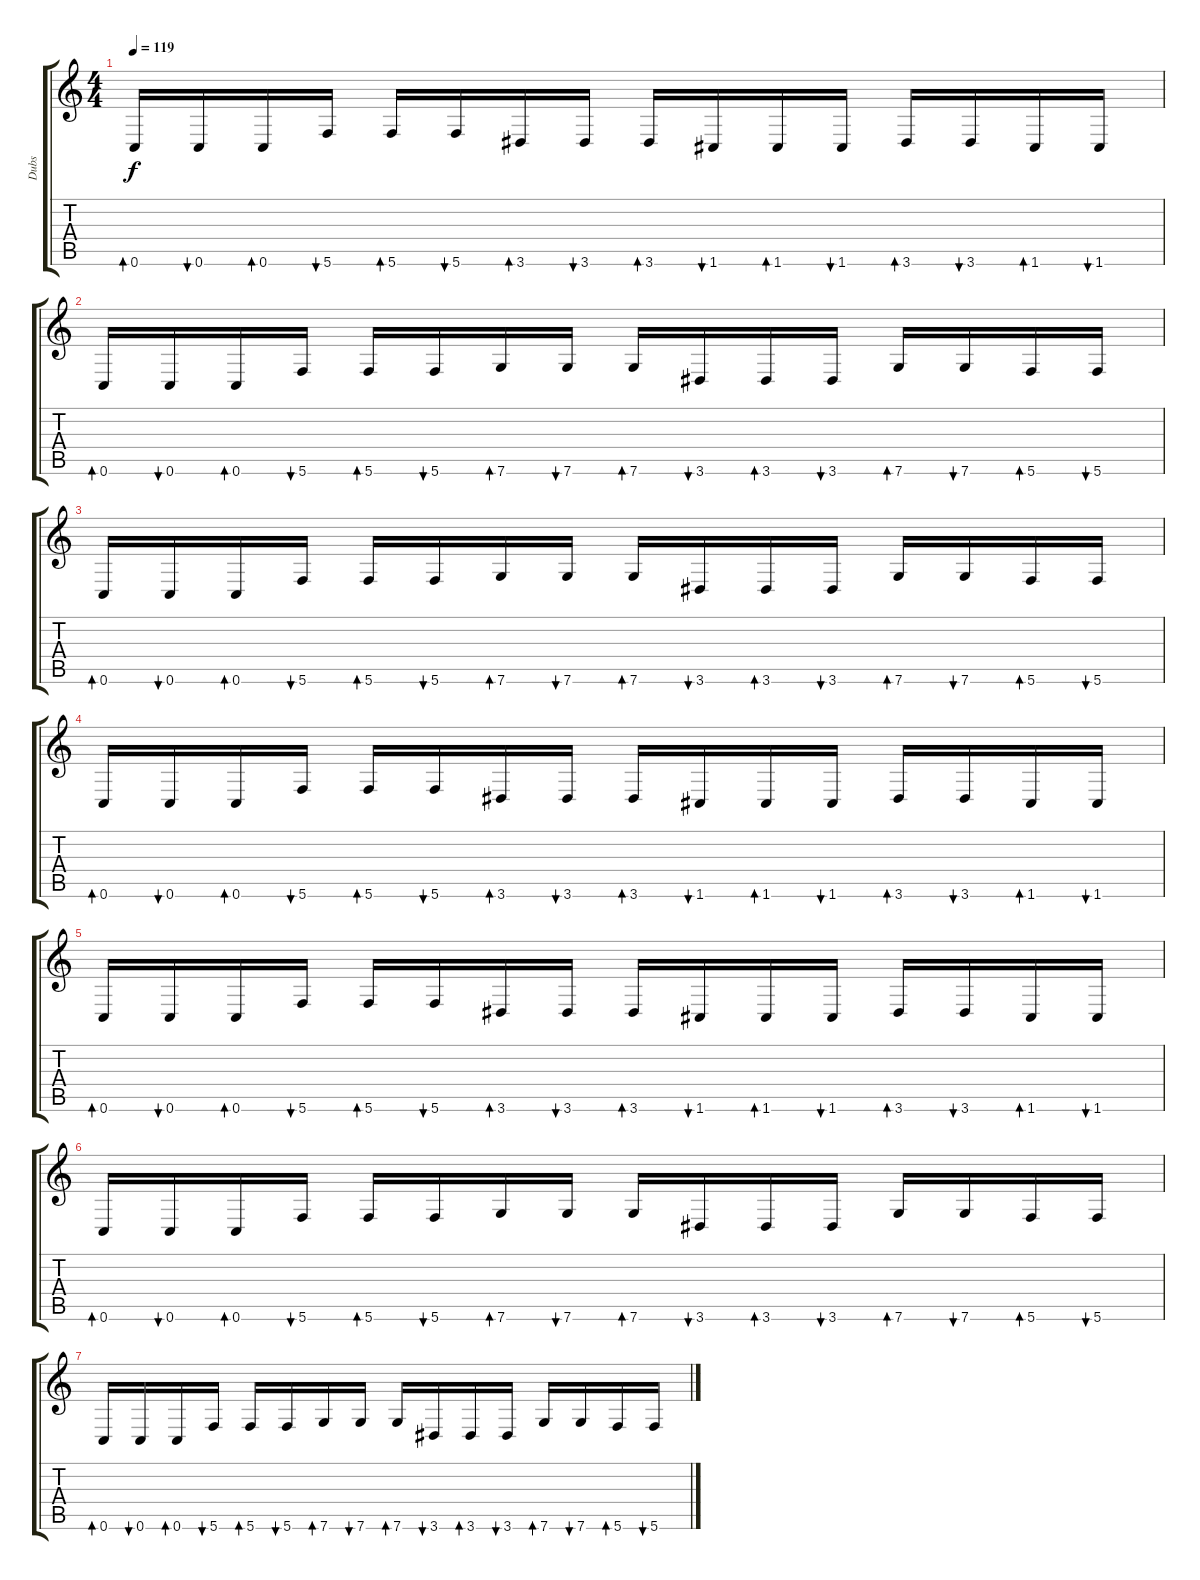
\track ("Dubs" "Dubs") {instrument overdrivenguitar}
\staff {score tabs}
\tuning (D4 A3 F3 C3 G2 C2) {hide}
\ts (4 4)
\tempo 119
\clef g2
\ks c
0.6.16{bd 120 dy f} 0.6.16{bu 120} 0.6.16{bd 120} 5.6.16{bu 120} 5.6.16{bd 120} 5.6.16{bu 120} 3.6.16{bd 120} 3.6.16{bu 120} 3.6.16{bd 120} 1.6.16{bu 120} 1.6.16{bd 120} 1.6.16{bu 120} 3.6.16{bd 120} 3.6.16{bu 120} 1.6.16{bd 120} 1.6.16{bu 120} |
0.6.16{bd 120} 0.6.16{bu 120} 0.6.16{bd 120} 5.6.16{bu 120} 5.6.16{bd 120} 5.6.16{bu 120} 7.6.16{bd 120} 7.6.16{bu 120} 7.6.16{bd 120} 3.6.16{bu 120} 3.6.16{bd 120} 3.6.16{bu 120} 7.6.16{bd 120} 7.6.16{bu 120} 5.6.16{bd 120} 5.6.16{bu 120} |
0.6.16{bd 120} 0.6.16{bu 120} 0.6.16{bd 120} 5.6.16{bu 120} 5.6.16{bd 120} 5.6.16{bu 120} 7.6.16{bd 120} 7.6.16{bu 120} 7.6.16{bd 120} 3.6.16{bu 120} 3.6.16{bd 120} 3.6.16{bu 120} 7.6.16{bd 120} 7.6.16{bu 120} 5.6.16{bd 120} 5.6.16{bu 120} |
0.6.16{bd 120} 0.6.16{bu 120} 0.6.16{bd 120} 5.6.16{bu 120} 5.6.16{bd 120} 5.6.16{bu 120} 3.6.16{bd 120} 3.6.16{bu 120} 3.6.16{bd 120} 1.6.16{bu 120} 1.6.16{bd 120} 1.6.16{bu 120} 3.6.16{bd 120} 3.6.16{bu 120} 1.6.16{bd 120} 1.6.16{bu 120} |
0.6.16{bd 120} 0.6.16{bu 120} 0.6.16{bd 120} 5.6.16{bu 120} 5.6.16{bd 120} 5.6.16{bu 120} 3.6.16{bd 120} 3.6.16{bu 120} 3.6.16{bd 120} 1.6.16{bu 120} 1.6.16{bd 120} 1.6.16{bu 120} 3.6.16{bd 120} 3.6.16{bu 120} 1.6.16{bd 120} 1.6.16{bu 120} |
0.6.16{bd 120} 0.6.16{bu 120} 0.6.16{bd 120} 5.6.16{bu 120} 5.6.16{bd 120} 5.6.16{bu 120} 7.6.16{bd 120} 7.6.16{bu 120} 7.6.16{bd 120} 3.6.16{bu 120} 3.6.16{bd 120} 3.6.16{bu 120} 7.6.16{bd 120} 7.6.16{bu 120} 5.6.16{bd 120} 5.6.16{bu 120} |
0.6.16{bd 120} 0.6.16{bu 120} 0.6.16{bd 120} 5.6.16{bu 120} 5.6.16{bd 120} 5.6.16{bu 120} 7.6.16{bd 120} 7.6.16{bu 120} 7.6.16{bd 120} 3.6.16{bu 120} 3.6.16{bd 120} 3.6.16{bu 120} 7.6.16{bd 120} 7.6.16{bu 120} 5.6.16{bd 120} 5.6.16{bu 120}
